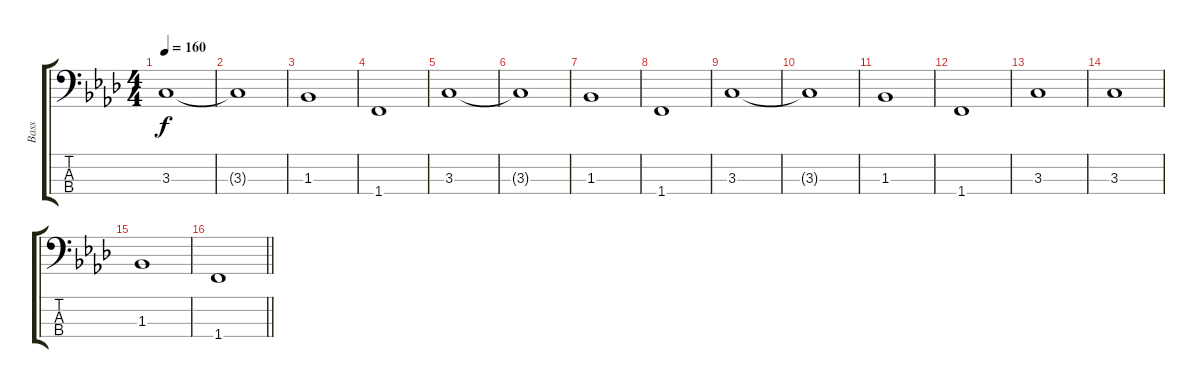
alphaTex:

\track ("Bass" "Bass") {instrument electricbasspick}
\staff {score tabs}
\tuning (G2 D2 A1 E1) {hide}
\ts (4 4)
\tempo 160
\clef f4
\ks ab
3.3.1{dy f} |
3.3{t}.1 |
1.3.1 |
1.4.1 |
3.3.1 |
3.3{t}.1 |
1.3.1 |
1.4.1 |
3.3.1 |
3.3{t}.1 |
1.3.1 |
1.4.1 |
3.3.1 |
3.3.1 |
1.3.1 |
\barLineRight lightlight
1.4.1
